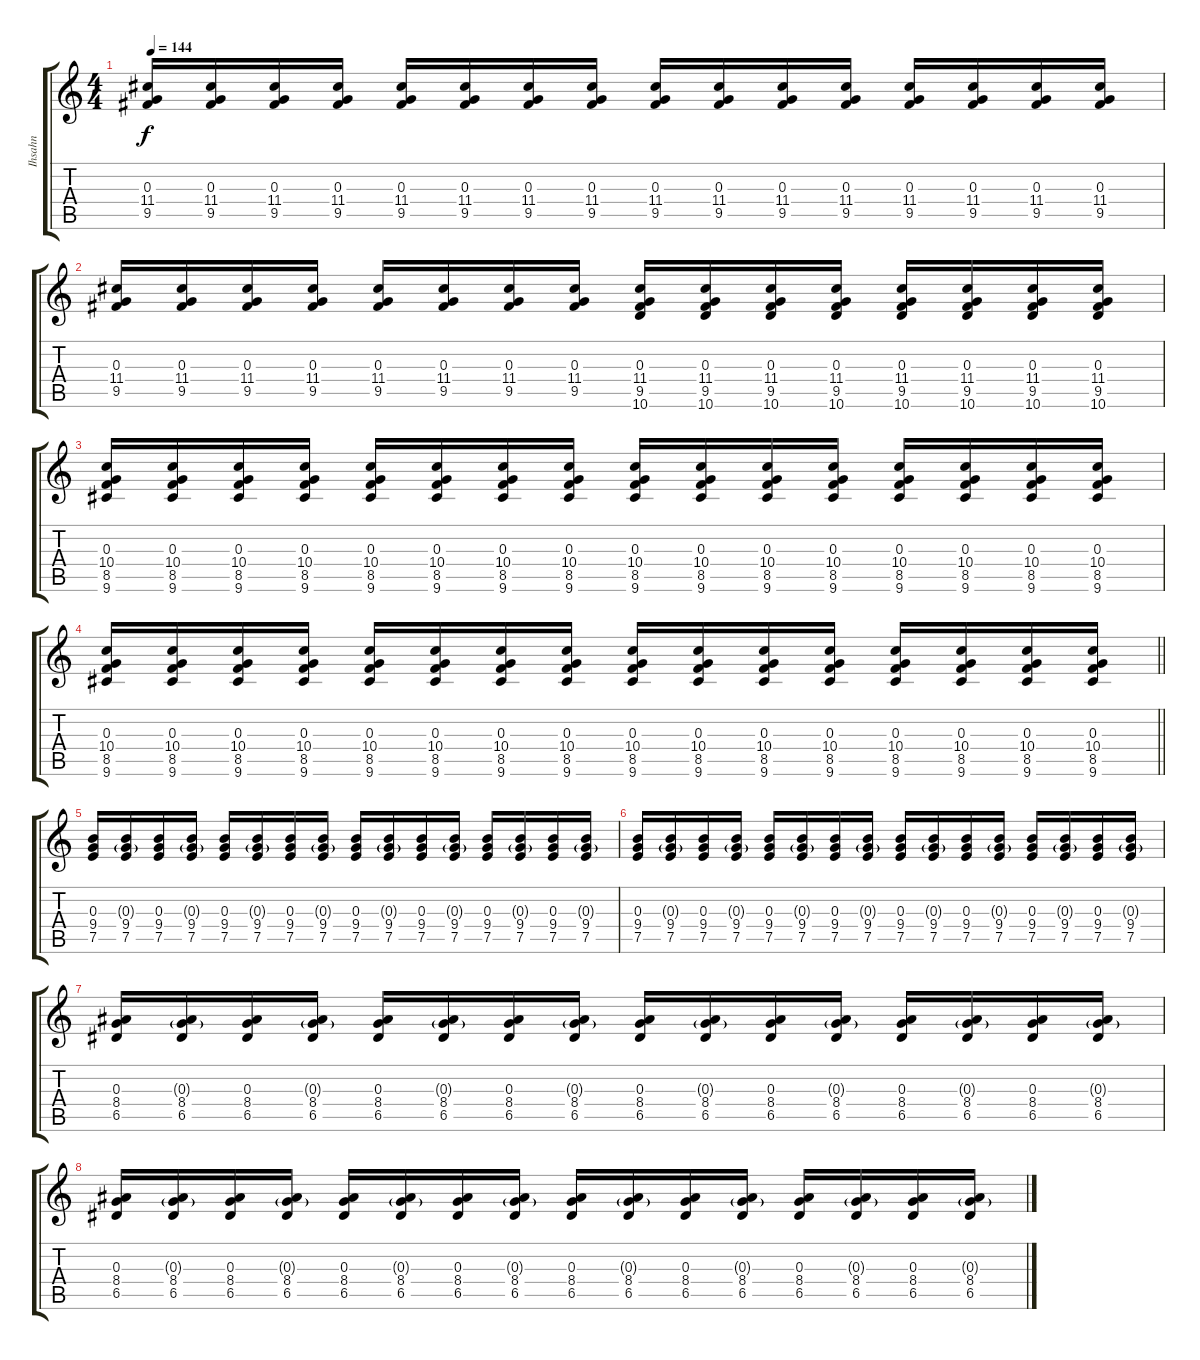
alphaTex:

\track ("Ihsahn" "Ihsahn") {instrument distortionguitar}
\staff {score tabs}
\tuning (E4 B3 G3 D3 A2 E2) {hide}
\ts (4 4)
\tempo 144
\clef g2
\ks c
(0.3 11.4 9.5).16{dy f} (0.3 11.4 9.5).16 (0.3 11.4 9.5).16 (0.3 11.4 9.5).16 (0.3 11.4 9.5).16 (0.3 11.4 9.5).16 (0.3 11.4 9.5).16 (0.3 11.4 9.5).16 (0.3 11.4 9.5).16 (0.3 11.4 9.5).16 (0.3 11.4 9.5).16 (0.3 11.4 9.5).16 (0.3 11.4 9.5).16 (0.3 11.4 9.5).16 (0.3 11.4 9.5).16 (0.3 11.4 9.5).16 |
(0.3 11.4 9.5).16 (0.3 11.4 9.5).16 (0.3 11.4 9.5).16 (0.3 11.4 9.5).16 (0.3 11.4 9.5).16 (0.3 11.4 9.5).16 (0.3 11.4 9.5).16 (0.3 11.4 9.5).16 (0.3 11.4 9.5 10.6).16 (0.3 11.4 9.5 10.6).16 (0.3 11.4 9.5 10.6).16 (0.3 11.4 9.5 10.6).16 (0.3 11.4 9.5 10.6).16 (0.3 11.4 9.5 10.6).16 (0.3 11.4 9.5 10.6).16 (0.3 11.4 9.5 10.6).16 |
(0.3 10.4 8.5 9.6).16 (0.3 10.4 8.5 9.6).16 (0.3 10.4 8.5 9.6).16 (0.3 10.4 8.5 9.6).16 (0.3 10.4 8.5 9.6).16 (0.3 10.4 8.5 9.6).16 (0.3 10.4 8.5 9.6).16 (0.3 10.4 8.5 9.6).16 (0.3 10.4 8.5 9.6).16 (0.3 10.4 8.5 9.6).16 (0.3 10.4 8.5 9.6).16 (0.3 10.4 8.5 9.6).16 (0.3 10.4 8.5 9.6).16 (0.3 10.4 8.5 9.6).16 (0.3 10.4 8.5 9.6).16 (0.3 10.4 8.5 9.6).16 |
\barLineRight lightlight
(0.3 10.4 8.5 9.6).16 (0.3 10.4 8.5 9.6).16 (0.3 10.4 8.5 9.6).16 (0.3 10.4 8.5 9.6).16 (0.3 10.4 8.5 9.6).16 (0.3 10.4 8.5 9.6).16 (0.3 10.4 8.5 9.6).16 (0.3 10.4 8.5 9.6).16 (0.3 10.4 8.5 9.6).16 (0.3 10.4 8.5 9.6).16 (0.3 10.4 8.5 9.6).16 (0.3 10.4 8.5 9.6).16 (0.3 10.4 8.5 9.6).16 (0.3 10.4 8.5 9.6).16 (0.3 10.4 8.5 9.6).16 (0.3 10.4 8.5 9.6).16 |
\section ("" "")
(0.3 9.4 7.5).16 (0.3{g} 9.4 7.5).16 (0.3 9.4 7.5).16 (0.3{g} 9.4 7.5).16 (0.3 9.4 7.5).16 (0.3{g} 9.4 7.5).16 (0.3 9.4 7.5).16 (0.3{g} 9.4 7.5).16 (0.3 9.4 7.5).16 (0.3{g} 9.4 7.5).16 (0.3 9.4 7.5).16 (0.3{g} 9.4 7.5).16 (0.3 9.4 7.5).16 (0.3{g} 9.4 7.5).16 (0.3 9.4 7.5).16 (0.3{g} 9.4 7.5).16 |
(0.3 9.4 7.5).16 (0.3{g} 9.4 7.5).16 (0.3 9.4 7.5).16 (0.3{g} 9.4 7.5).16 (0.3 9.4 7.5).16 (0.3{g} 9.4 7.5).16 (0.3 9.4 7.5).16 (0.3{g} 9.4 7.5).16 (0.3 9.4 7.5).16 (0.3{g} 9.4 7.5).16 (0.3 9.4 7.5).16 (0.3{g} 9.4 7.5).16 (0.3 9.4 7.5).16 (0.3{g} 9.4 7.5).16 (0.3 9.4 7.5).16 (0.3{g} 9.4 7.5).16 |
(0.3 8.4 6.5).16 (0.3{g} 8.4 6.5).16 (0.3 8.4 6.5).16 (0.3{g} 8.4 6.5).16 (0.3 8.4 6.5).16 (0.3{g} 8.4 6.5).16 (0.3 8.4 6.5).16 (0.3{g} 8.4 6.5).16 (0.3 8.4 6.5).16 (0.3{g} 8.4 6.5).16 (0.3 8.4 6.5).16 (0.3{g} 8.4 6.5).16 (0.3 8.4 6.5).16 (0.3{g} 8.4 6.5).16 (0.3 8.4 6.5).16 (0.3{g} 8.4 6.5).16 |
(0.3 8.4 6.5).16 (0.3{g} 8.4 6.5).16 (0.3 8.4 6.5).16 (0.3{g} 8.4 6.5).16 (0.3 8.4 6.5).16 (0.3{g} 8.4 6.5).16 (0.3 8.4 6.5).16 (0.3{g} 8.4 6.5).16 (0.3 8.4 6.5).16 (0.3{g} 8.4 6.5).16 (0.3 8.4 6.5).16 (0.3{g} 8.4 6.5).16 (0.3 8.4 6.5).16 (0.3{g} 8.4 6.5).16 (0.3 8.4 6.5).16 (0.3{g} 8.4 6.5).16
